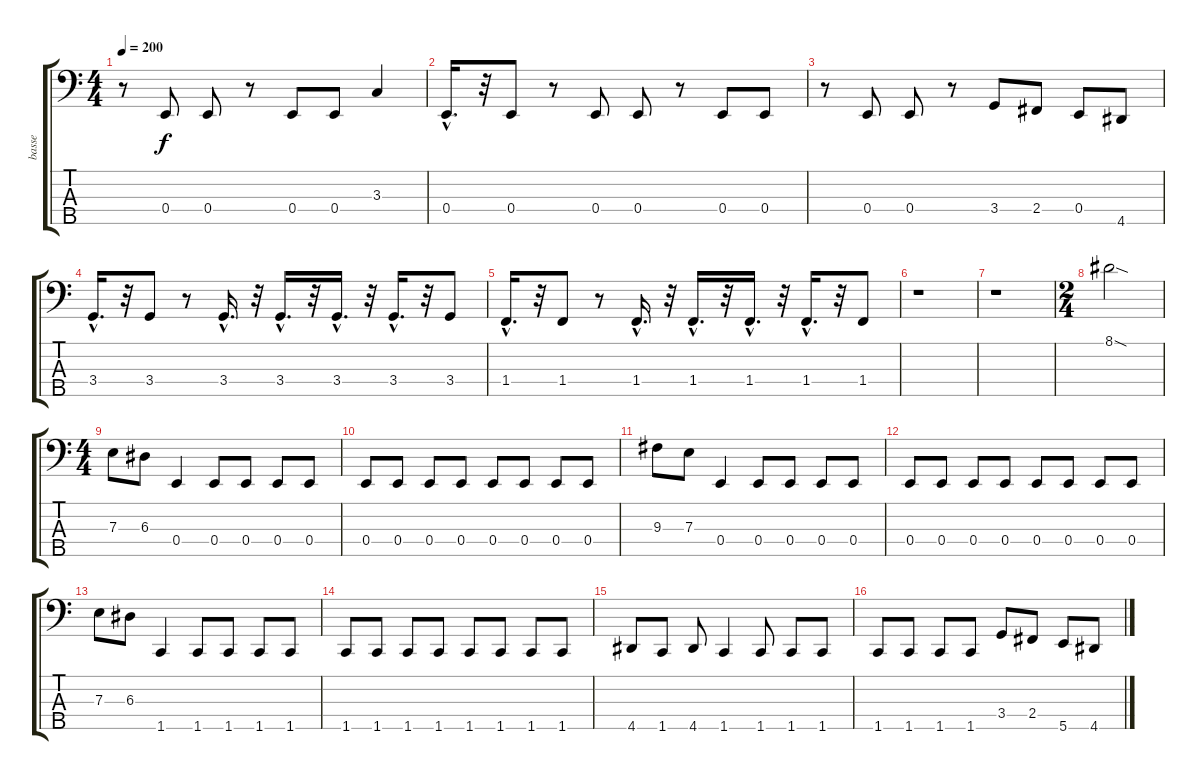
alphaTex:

\track ("basse" "basse") {instrument electricbassfinger}
\staff {score tabs}
\tuning (G2 D2 A1 E1 B0) {hide}
\ts (4 4)
\tempo 200
\clef f4
\ks c
r.8{dy f} 0.4.8 0.4.8 r.8 0.4.8 0.4.8 3.3.4 |
0.4{hac}.16{d} r.32 0.4.8 r.8 0.4.8 0.4.8 r.8 0.4.8 0.4.8 |
r.8 0.4.8 0.4.8 r.8 3.4.8 2.4.8 0.4.8 4.5.8 |
3.4{hac}.16{d} r.32 3.4.8 r.8 3.4{hac}.16{d} r.32 3.4{hac}.16{d} r.32 3.4{hac}.16{d} r.32 3.4{hac}.16{d} r.32 3.4.8 |
1.4{hac}.16{d} r.32 1.4.8 r.8 1.4{hac}.16{d} r.32 1.4{hac}.16{d} r.32 1.4{hac}.16{d} r.32 1.4{hac}.16{d} r.32 1.4.8 |
r.1 |
r.1 |
\ts (2 4)
8.1{sod}.2 |
\ts (4 4)
7.3.8 6.3.8 0.4.4 0.4.8 0.4.8 0.4.8 0.4.8 |
0.4.8 0.4.8 0.4.8 0.4.8 0.4.8 0.4.8 0.4.8 0.4.8 |
9.3.8 7.3.8 0.4.4 0.4.8 0.4.8 0.4.8 0.4.8 |
0.4.8 0.4.8 0.4.8 0.4.8 0.4.8 0.4.8 0.4.8 0.4.8 |
7.3.8 6.3.8 1.5.4 1.5.8 1.5.8 1.5.8 1.5.8 |
1.5.8 1.5.8 1.5.8 1.5.8 1.5.8 1.5.8 1.5.8 1.5.8 |
4.5.8 1.5.8 4.5.8 1.5.4 1.5.8 1.5.8 1.5.8 |
1.5.8 1.5.8 1.5.8 1.5.8 3.4.8 2.4.8 5.5.8 4.5.8
